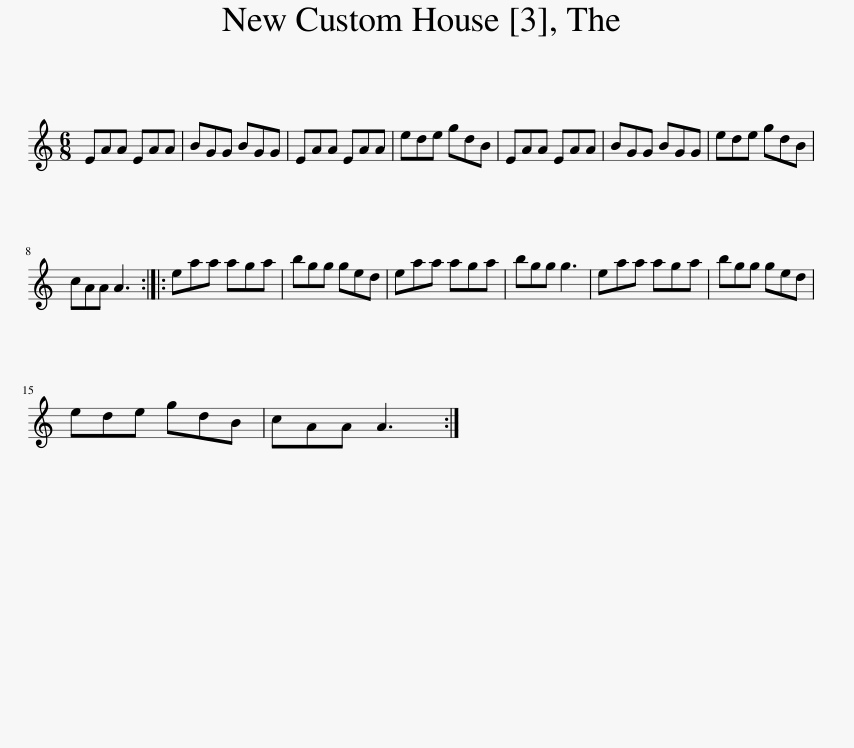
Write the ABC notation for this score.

X:1
L:1/8
M:6/8
I:linebreak $
K:C
V:1 treble
V:1
 EAA EAA | BGG BGG | EAA EAA | ede gdB | EAA EAA | %5
 BGG BGG | ede gdB |$ cAA A3 :: eaa aga | bgg ged | %10
 eaa aga | bgg g3 | eaa aga | bgg ged |$ ede gdB | %15
 cAA A3 :| %16
